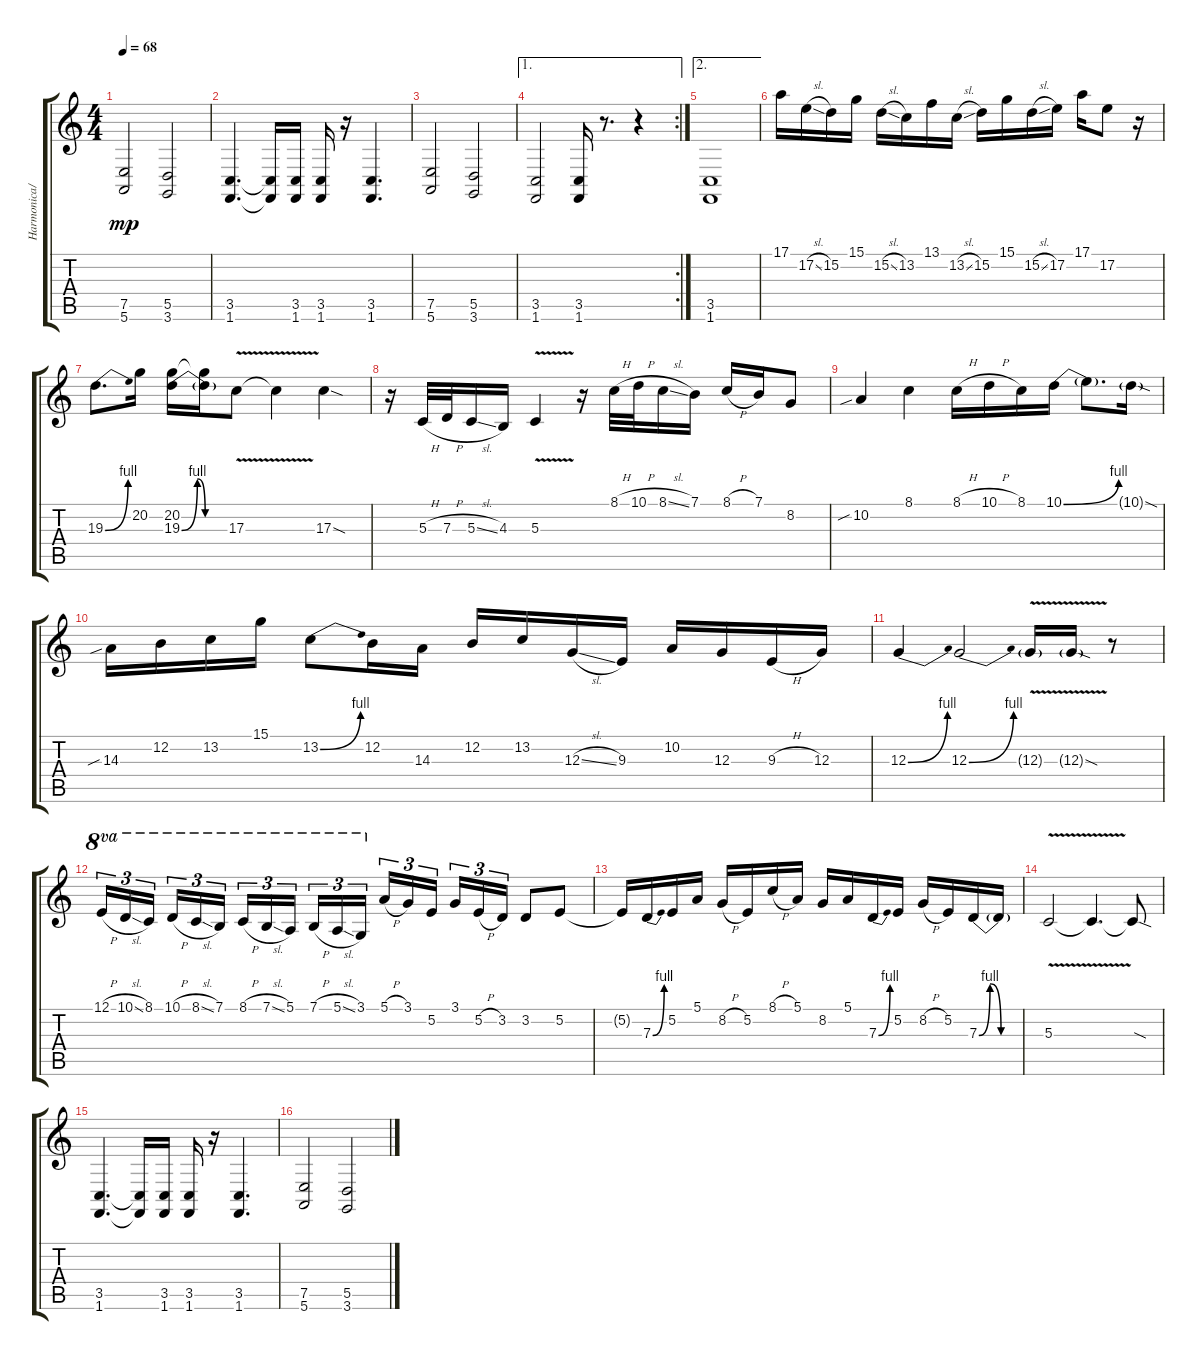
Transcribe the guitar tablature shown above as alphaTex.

\track ("Harmonica/Guitar 2" "Harmonica/") {instrument harmonica}
\staff {score tabs}
\tuning (E4 B3 G3 D3 A2 E2) {hide}
\ts (4 4)
\tempo 68
\clef g2
\ks c
(7.5 5.6).2{dy mp} (5.5 3.6).2 |
(3.5 1.6).4{d} (3.5{t} 1.6{t}).16 (3.5 1.6).16 (3.5 1.6).16 r.16 (3.5 1.6).4{d} |
(7.5 5.6).2 (5.5 3.6).2 |
\ae 1
\rc 2
(3.5 1.6).2 (3.5 1.6).16 r.8{d} r.4 |
\ae 2
(3.5 1.6).1 |
17.1.16 17.2{sl}.16 15.2.16 15.1.16 15.2{sl}.16 13.2.16 13.1.16 13.2{sl}.16 15.2.16 15.1.16 15.2{sl}.16 17.2.16 17.1.16 17.2.8 r.16 |
19.3{be (bend 0 0 60 4)}.8{d} 20.2.16 (20.2 19.3{be (custom 0 0 20 4 30 0 60 0)}).16 (20.2{t} 19.3{t}).16 17.3{v}.8 17.3{t}.4 17.3{sod}.4 |
r.16 5.3{h}.32 7.3{h}.32 5.3{sl}.16 4.3.16 5.3{v}.4 r.16 8.1{h}.32 10.1{h}.32 8.1{sl}.16 7.1.16 8.1{h}.16 7.1.16 8.2.8 |
10.2{sib}.4 8.1.4 8.1{h}.16 10.1{h}.16 8.1.16 10.1{be (bend 0 0 60 4)}.16 10.1{t}.8{d} 10.1{sod g}.16 |
14.3{sib}.16 12.2.16 13.2.16 15.1.16 13.2{be (bend 0 0 60 4)}.8 12.2.16 14.3.16 12.2.16 13.2.16 12.3{sl}.16 9.3.16 10.2.16 12.3.16 9.3{h}.16 12.3.16 |
12.3{be (bend 0 0 60 4)}.4 12.3{be (bend 0 0 60 4)}.2 12.3{v g}.16 12.3{v sod g}.16 r.8 |
12.1{h}.16{tu (3 2) ot 8va} 10.1{sl}.16{tu (3 2) ot 8va} 8.1.16{tu (3 2) ot 8va beam splitsecondary} 10.1{h}.16{tu (3 2) ot 8va} 8.1{sl}.16{tu (3 2) ot 8va} 7.1.16{tu (3 2) ot 8va} 8.1{h}.16{tu (3 2) ot 8va} 7.1{sl}.16{tu (3 2) ot 8va} 5.1.16{tu (3 2) ot 8va beam splitsecondary} 7.1{h}.16{tu (3 2) ot 8va} 5.1{sl}.16{tu (3 2) ot 8va} 3.1.16{tu (3 2) ot 8va} 5.1{h}.16{tu (3 2)} 3.1.16{tu (3 2)} 5.2.16{tu (3 2) beam splitsecondary} 3.1.16{tu (3 2)} 5.2{h}.16{tu (3 2)} 3.2.16{tu (3 2)} 3.2.8 5.2.8 |
5.2{t}.16 7.3{be (bend 0 0 60 4)}.16 5.2.16 5.1.16 8.2{h}.16 5.2.16 8.1{h}.16 5.1.16 8.2.16 5.1.16 7.3{be (bend 0 0 60 4)}.16 5.2.16 8.2{h}.16 5.2.16 7.3{be (custom 0 0 15 4 30 0 60 0)}.16 7.3{t}.16 |
5.3{v}.2 5.3{t}.4{d} 5.3{sod t}.8 |
(3.5 1.6).4{d} (3.5{t} 1.6{t}).16 (3.5 1.6).16 (3.5 1.6).16 r.16 (3.5 1.6).4{d} |
(7.5 5.6).2 (5.5 3.6).2
